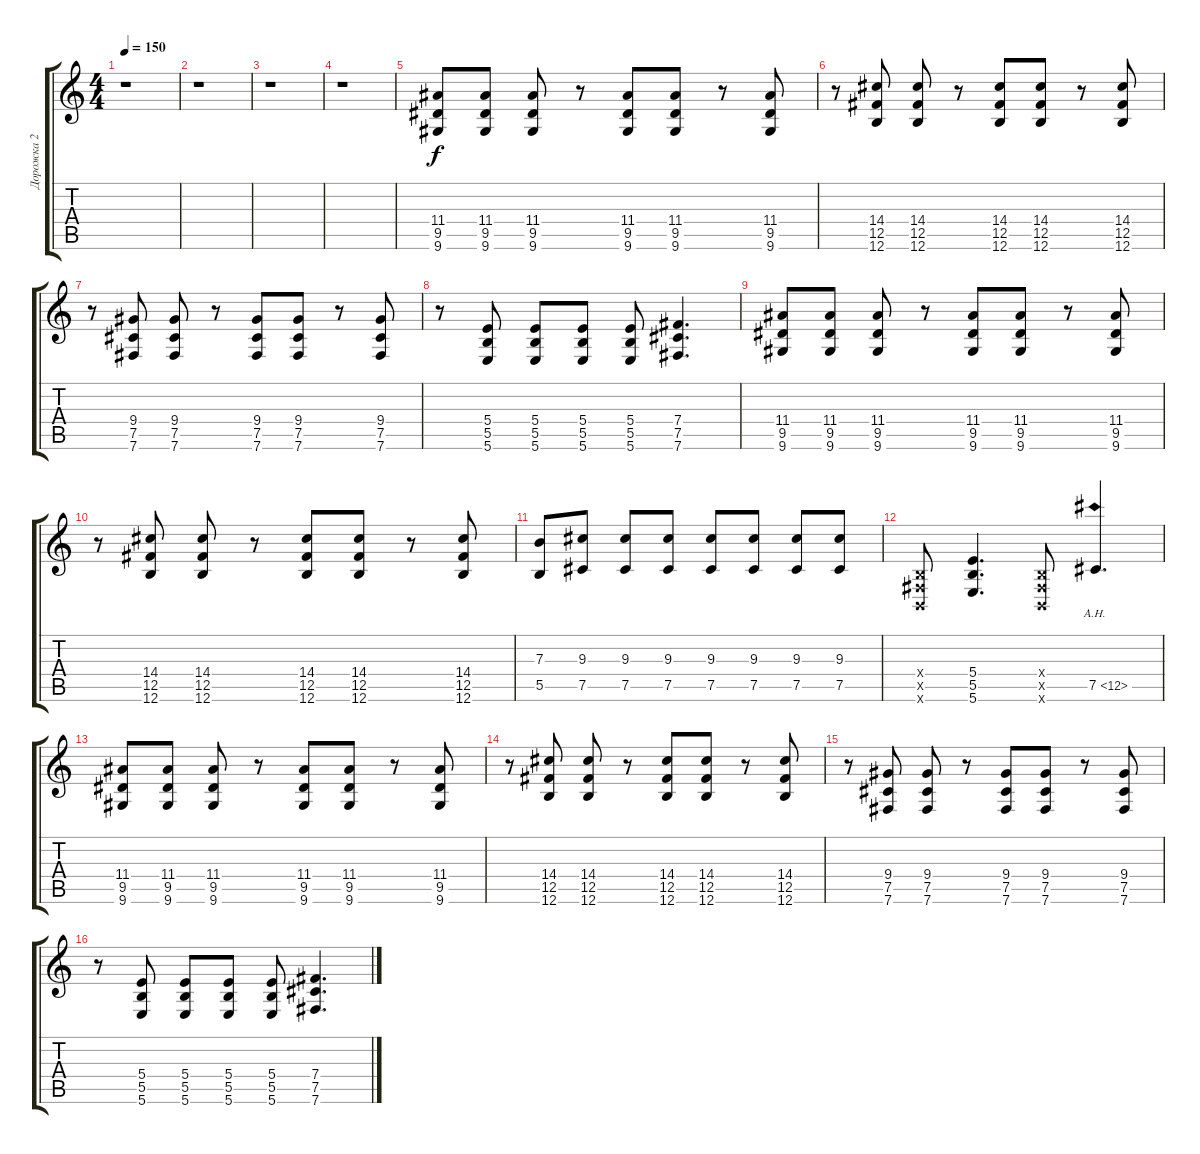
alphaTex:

\track ("Дорожка 2" "Дорожка 2") {instrument distortionguitar}
\staff {score tabs}
\tuning (Db4 Ab3 E3 B2 Gb2 B1) {hide}
\ts (4 4)
\tempo 150
\clef g2
\ks c
r.1{dy f} |
r.1 |
r.1 |
r.1 |
(11.4 9.5 9.6).8{instrument distortionguitar} (11.4 9.5 9.6).8 (11.4 9.5 9.6).8 r.8 (11.4 9.5 9.6).8 (11.4 9.5 9.6).8 r.8 (11.4 9.5 9.6).8 |
r.8 (14.4 12.5 12.6).8 (14.4 12.5 12.6).8 r.8 (14.4 12.5 12.6).8 (14.4 12.5 12.6).8 r.8 (14.4 12.5 12.6).8 |
r.8 (9.4 7.5 7.6).8 (9.4 7.5 7.6).8 r.8 (9.4 7.5 7.6).8 (9.4 7.5 7.6).8 r.8 (9.4 7.5 7.6).8 |
r.8 (5.4 5.5 5.6).8 (5.4 5.5 5.6).8 (5.4 5.5 5.6).8 (5.4 5.5 5.6).8 (7.4 7.5 7.6).4{d} |
(11.4 9.5 9.6).8{instrument distortionguitar} (11.4 9.5 9.6).8 (11.4 9.5 9.6).8 r.8 (11.4 9.5 9.6).8 (11.4 9.5 9.6).8 r.8 (11.4 9.5 9.6).8 |
r.8 (14.4 12.5 12.6).8 (14.4 12.5 12.6).8 r.8 (14.4 12.5 12.6).8 (14.4 12.5 12.6).8 r.8 (14.4 12.5 12.6).8 |
(7.3 5.5).8 (9.3 7.5).8 (9.3 7.5).8 (9.3 7.5).8 (9.3 7.5).8 (9.3 7.5).8 (9.3 7.5).8 (9.3 7.5).8 |
(0.4{x} 0.5{x} 0.6{x}).8 (5.4 5.5 5.6).4{d} (0.4{x} 0.5{x} 0.6{x}).8 7.5{ah 5}.4{d instrument guitarharmonics} |
(11.4 9.5 9.6).8{instrument distortionguitar} (11.4 9.5 9.6).8 (11.4 9.5 9.6).8 r.8 (11.4 9.5 9.6).8 (11.4 9.5 9.6).8 r.8 (11.4 9.5 9.6).8 |
r.8 (14.4 12.5 12.6).8 (14.4 12.5 12.6).8 r.8 (14.4 12.5 12.6).8 (14.4 12.5 12.6).8 r.8 (14.4 12.5 12.6).8 |
r.8 (9.4 7.5 7.6).8 (9.4 7.5 7.6).8 r.8 (9.4 7.5 7.6).8 (9.4 7.5 7.6).8 r.8 (9.4 7.5 7.6).8 |
r.8 (5.4 5.5 5.6).8 (5.4 5.5 5.6).8 (5.4 5.5 5.6).8 (5.4 5.5 5.6).8 (7.4 7.5 7.6).4{d}
